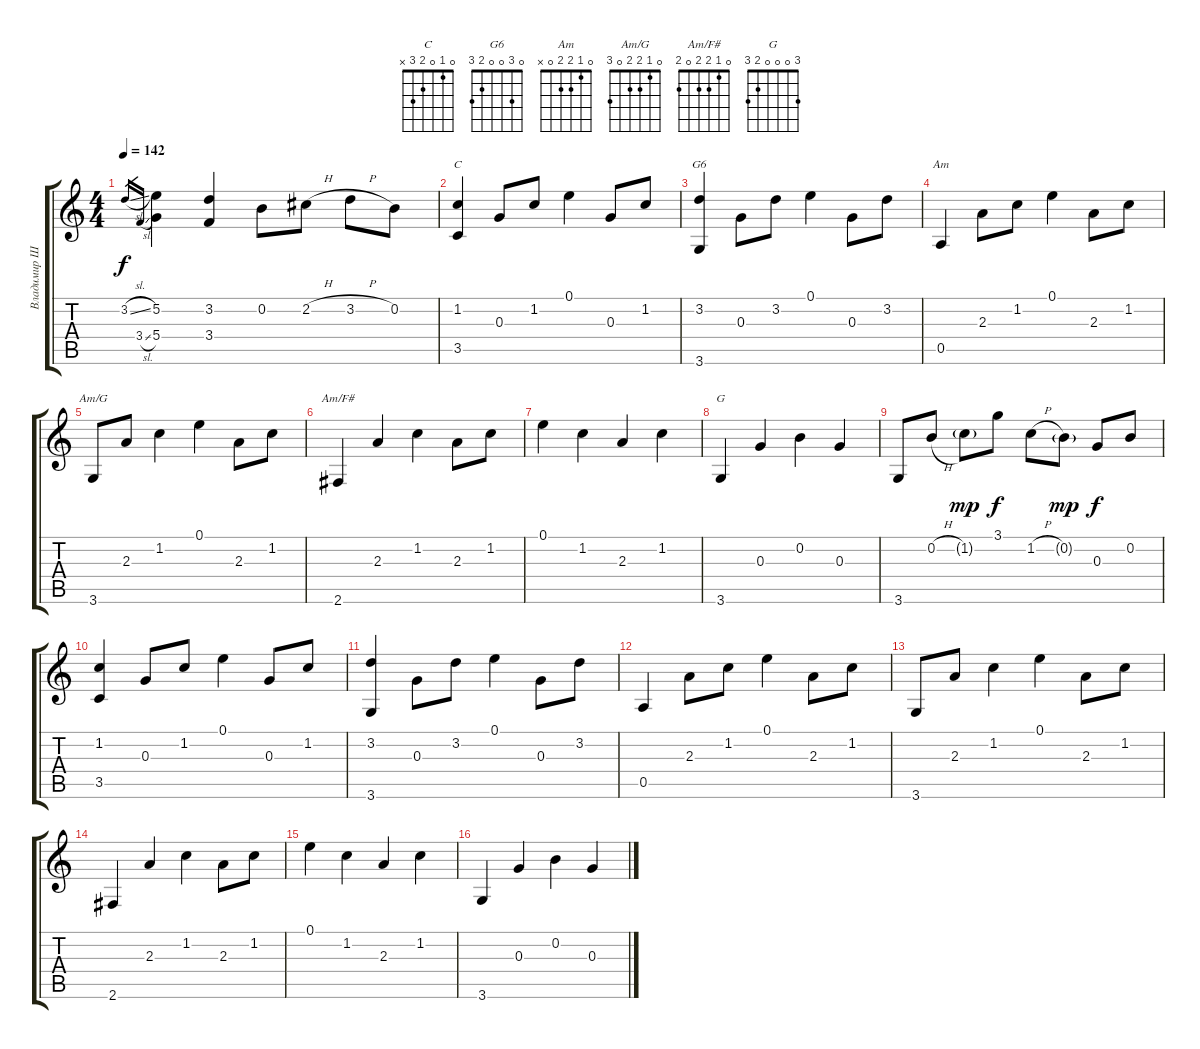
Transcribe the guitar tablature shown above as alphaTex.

\track ("Владимир Шахрин" "Владимир Ш") {instrument acousticguitarnylon}
\staff {score tabs}
\tuning (E4 B3 G3 D3 A2 E2) {hide}
\chord ("C" 0 1 0 2 3 x)
\chord ("G6" 0 3 0 0 2 3)
\chord ("Am" 0 1 2 2 0 x)
\chord ("Am/G" 0 1 2 2 0 3)
\chord ("Am/F#" 0 1 2 2 0 2)
\chord ("G" 3 0 0 0 2 3)
\ts (4 4)
\tempo 142
\clef g2
\ks c
3.2{sl}.16{gr dy f instrument acousticguitarnylon} 3.4{sl}.16{gr} (5.2 5.4).4 (3.2 3.4).4 0.2.8 2.2{h}.8 3.2{h}.8 0.2.8 |
(1.2 3.5).4{ch "C"} 0.3.8 1.2.8 0.1.4 0.3.8 1.2.8 |
(3.2 3.6).4{ch "G6"} 0.3.8 3.2.8 0.1.4 0.3.8 3.2.8 |
0.5.4{ch "Am"} 2.3.8 1.2.8 0.1.4 2.3.8 1.2.8 |
3.6.8{ch "Am/G"} 2.3.8 1.2.4 0.1.4 2.3.8 1.2.8 |
2.6.4{ch "Am/F#"} 2.3.4 1.2.4 2.3.8 1.2.8 |
0.1.4 1.2.4 2.3.4 1.2.4 |
3.6.4{ch "G"} 0.3.4 0.2.4 0.3.4 |
3.6.8 0.2{h}.8 1.2{g}.8{dy mp} 3.1.8{dy f} 1.2{h}.8 0.2{g}.8{dy mp} 0.3.8{dy f} 0.2.8 |
(1.2 3.5).4 0.3.8 1.2.8 0.1.4 0.3.8 1.2.8 |
(3.2 3.6).4 0.3.8 3.2.8 0.1.4 0.3.8 3.2.8 |
0.5.4 2.3.8 1.2.8 0.1.4 2.3.8 1.2.8 |
3.6.8 2.3.8 1.2.4 0.1.4 2.3.8 1.2.8 |
2.6.4 2.3.4 1.2.4 2.3.8 1.2.8 |
0.1.4 1.2.4 2.3.4 1.2.4 |
3.6.4 0.3.4 0.2.4 0.3.4
